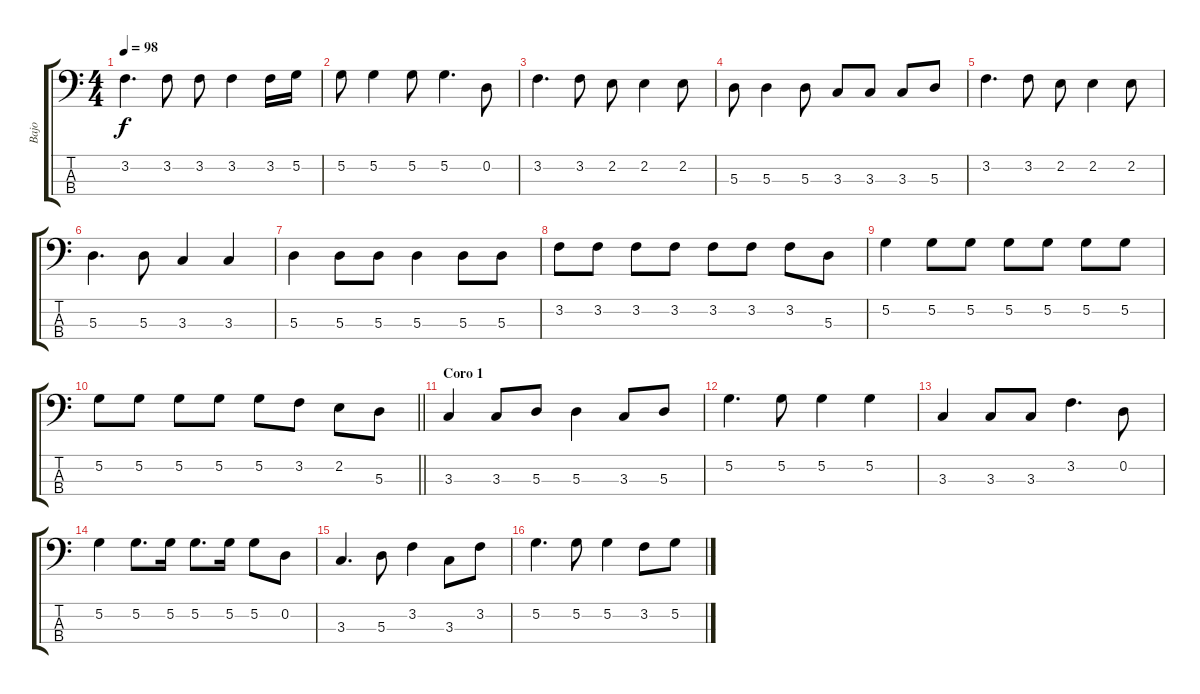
\track ("Bajo" "Bajo") {instrument electricbasspick}
\staff {score tabs}
\tuning (G2 D2 A1 E1) {hide}
\ts (4 4)
\tempo 98
\clef f4
\ks c
3.2.4{d dy f} 3.2.8 3.2.8 3.2.4 3.2.16 5.2.16 |
5.2.8 5.2.4 5.2.8 5.2.4{d} 0.2.8 |
3.2.4{d} 3.2.8 2.2.8 2.2.4 2.2.8 |
5.3.8 5.3.4 5.3.8 3.3.8 3.3.8 3.3.8 5.3.8 |
3.2.4{d} 3.2.8 2.2.8 2.2.4 2.2.8 |
5.3.4{d} 5.3.8 3.3.4 3.3.4 |
5.3.4 5.3.8 5.3.8 5.3.4 5.3.8 5.3.8 |
3.2.8 3.2.8 3.2.8 3.2.8 3.2.8 3.2.8 3.2.8 5.3.8 |
5.2.4 5.2.8 5.2.8 5.2.8 5.2.8 5.2.8 5.2.8 |
\barLineRight lightlight
5.2.8 5.2.8 5.2.8 5.2.8 5.2.8 3.2.8 2.2.8 5.3.8 |
\section ("" "Coro 1")
3.3.4 3.3.8 5.3.8 5.3.4 3.3.8 5.3.8 |
5.2.4{d} 5.2.8 5.2.4 5.2.4 |
3.3.4 3.3.8 3.3.8 3.2.4{d} 0.2.8 |
5.2.4 5.2.8{d} 5.2.16 5.2.8{d} 5.2.16 5.2.8 0.2.8 |
3.3.4{d} 5.3.8 3.2.4 3.3.8 3.2.8 |
5.2.4{d} 5.2.8 5.2.4 3.2.8 5.2.8
